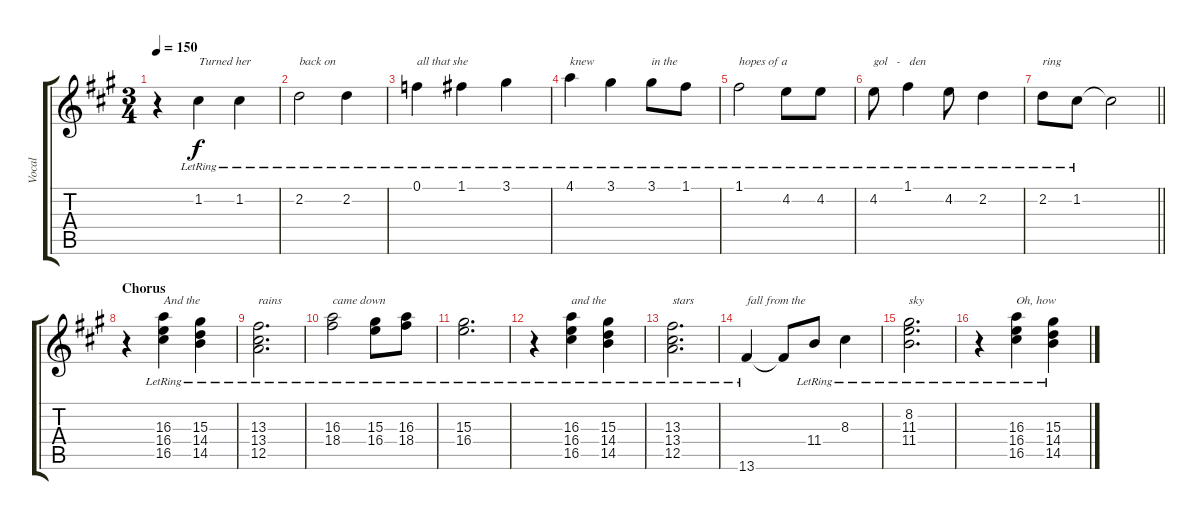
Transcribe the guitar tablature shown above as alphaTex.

\track ("Vocal" "Vocal") {instrument acousticguitarsteel}
\staff {score tabs}
\tuning (F4 C4 F3 C3 A2 F2) {hide}
\ts (3 4)
\tempo 150
\clef g2
\ks f#minor
r.4{dy f} 1.2{lr}.4{txt "Turned her"} 1.2{lr}.4 |
2.2{lr}.2{txt "back on"} 2.2{lr}.4 |
0.1{lr}.4{txt "all that she"} 1.1{lr}.4 3.1{lr}.4 |
4.1{lr}.4{txt "knew "} 3.1{lr}.4 3.1{lr}.8{txt "in the "} 1.1{lr}.8 |
1.1{lr}.2{txt "hopes of a"} 4.2{lr}.8 4.2{lr}.8 |
4.2{lr}.8{txt "gol   -   den"} 1.1{lr}.4 4.2{lr}.8 2.2{lr}.4 |
\barLineRight lightlight
2.2{lr}.8{txt "ring"} 1.2{lr}.8 1.2{t}.2 |
\section ("" "Chorus")
r.4 (16.3{lr} 16.4{lr} 16.5{lr}).4{txt "And the"} (15.3{lr} 14.4{lr} 14.5{lr}).4 |
(13.3{lr} 13.4{lr} 12.5{lr}).2{d txt "rains"} |
(16.3{lr} 18.4{lr}).2{txt "came down"} (15.3{lr} 16.4{lr}).8 (16.3{lr} 18.4{lr}).8 |
(15.3{lr} 16.4{lr}).2{d} |
r.4 (16.3{lr} 16.4{lr} 16.5{lr}).4{txt "and the"} (15.3{lr} 14.4{lr} 14.5{lr}).4 |
(13.3{lr} 13.4{lr} 12.5{lr}).2{d txt "stars"} |
13.6{lr}.4{txt "fall from the"} 13.6{t}.8 11.4{lr}.8 8.3{lr}.4 |
(8.2{lr} 11.3{lr} 11.4{lr}).2{d txt "sky"} |
r.4 (16.3{lr} 16.4{lr} 16.5{lr}).4{txt "Oh, how"} (15.3{lr} 14.4{lr} 14.5{lr}).4
